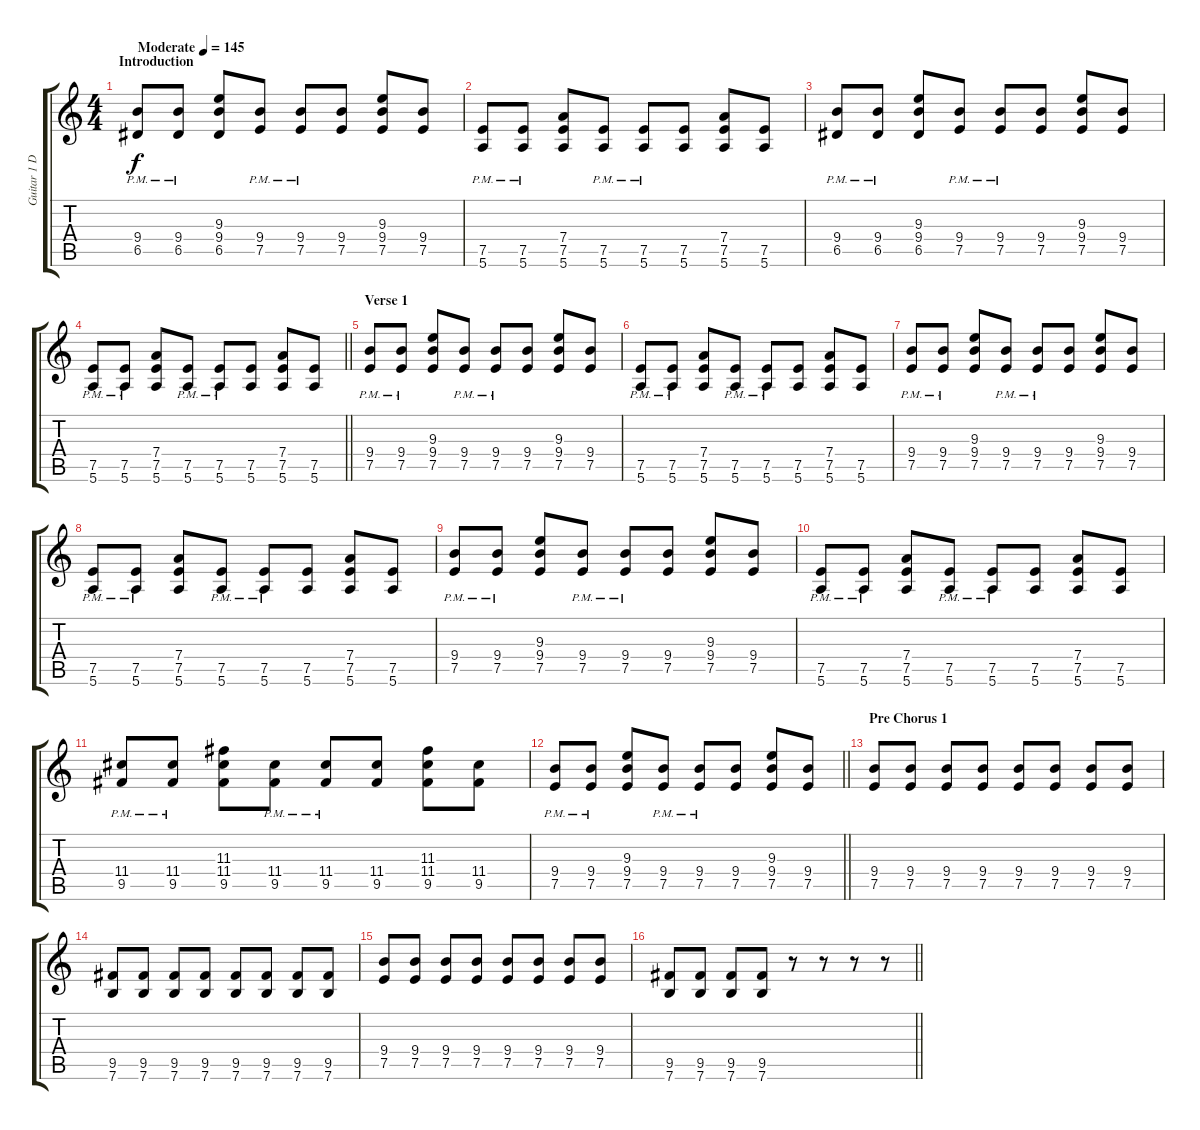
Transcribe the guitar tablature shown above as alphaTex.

\track ("Guitar 1 Distortion" "Guitar 1 D") {instrument distortionguitar}
\staff {score tabs}
\tuning (E4 B3 G3 D3 A2 E2) {hide}
\ts (4 4)
\section ("" "Introduction")
\tempo (145 "Moderate")
\clef g2
\ks c
(9.4{pm} 6.5).8{dy f instrument distortionguitar} (9.4{pm} 6.5).8 (9.3 9.4 6.5).8 (9.4{pm} 7.5).8 (9.4{pm} 7.5).8 (9.4 7.5).8 (9.3 9.4 7.5).8 (9.4 7.5).8 |
(7.5{pm} 5.6).8 (7.5{pm} 5.6).8 (7.4 7.5 5.6).8 (7.5{pm} 5.6).8 (7.5{pm} 5.6).8 (7.5 5.6).8 (7.4 7.5 5.6).8 (7.5 5.6).8 |
(9.4{pm} 6.5).8 (9.4{pm} 6.5).8 (9.3 9.4 6.5).8 (9.4{pm} 7.5).8 (9.4{pm} 7.5).8 (9.4 7.5).8 (9.3 9.4 7.5).8 (9.4 7.5).8 |
\barLineRight lightlight
(7.5{pm} 5.6).8 (7.5{pm} 5.6).8 (7.4 7.5 5.6).8 (7.5{pm} 5.6).8 (7.5{pm} 5.6).8 (7.5 5.6).8 (7.4 7.5 5.6).8 (7.5 5.6).8 |
\section ("" "Verse 1")
(9.4{pm} 7.5).8 (9.4{pm} 7.5).8 (9.3 9.4 7.5).8 (9.4{pm} 7.5).8 (9.4{pm} 7.5).8 (9.4 7.5).8 (9.3 9.4 7.5).8 (9.4 7.5).8 |
(7.5{pm} 5.6).8 (7.5{pm} 5.6).8 (7.4 7.5 5.6).8 (7.5{pm} 5.6).8 (7.5{pm} 5.6).8 (7.5 5.6).8 (7.4 7.5 5.6).8 (7.5 5.6).8 |
(9.4{pm} 7.5).8 (9.4{pm} 7.5).8 (9.3 9.4 7.5).8 (9.4{pm} 7.5).8 (9.4{pm} 7.5).8 (9.4 7.5).8 (9.3 9.4 7.5).8 (9.4 7.5).8 |
(7.5{pm} 5.6).8 (7.5{pm} 5.6).8 (7.4 7.5 5.6).8 (7.5{pm} 5.6).8 (7.5{pm} 5.6).8 (7.5 5.6).8 (7.4 7.5 5.6).8 (7.5 5.6).8 |
(9.4{pm} 7.5).8 (9.4{pm} 7.5).8 (9.3 9.4 7.5).8 (9.4{pm} 7.5).8 (9.4{pm} 7.5).8 (9.4 7.5).8 (9.3 9.4 7.5).8 (9.4 7.5).8 |
(7.5{pm} 5.6).8 (7.5{pm} 5.6).8 (7.4 7.5 5.6).8 (7.5{pm} 5.6).8 (7.5{pm} 5.6).8 (7.5 5.6).8 (7.4 7.5 5.6).8 (7.5 5.6).8 |
(11.4{pm} 9.5).8 (11.4{pm} 9.5).8 (11.3 11.4 9.5).8 (11.4{pm} 9.5).8 (11.4{pm} 9.5).8 (11.4 9.5).8 (11.3 11.4 9.5).8 (11.4 9.5).8 |
\barLineRight lightlight
(9.4{pm} 7.5).8 (9.4{pm} 7.5).8 (9.3 9.4 7.5).8 (9.4{pm} 7.5).8 (9.4{pm} 7.5).8 (9.4 7.5).8 (9.3 9.4 7.5).8 (9.4 7.5).8 |
\section ("" "Pre Chorus 1")
(9.4 7.5).8 (9.4 7.5).8 (9.4 7.5).8 (9.4 7.5).8 (9.4 7.5).8 (9.4 7.5).8 (9.4 7.5).8 (9.4 7.5).8 |
(9.5 7.6).8 (9.5 7.6).8 (9.5 7.6).8 (9.5 7.6).8 (9.5 7.6).8 (9.5 7.6).8 (9.5 7.6).8 (9.5 7.6).8 |
(9.4 7.5).8 (9.4 7.5).8 (9.4 7.5).8 (9.4 7.5).8 (9.4 7.5).8 (9.4 7.5).8 (9.4 7.5).8 (9.4 7.5).8 |
\barLineRight lightlight
(9.5 7.6).8 (9.5 7.6).8 (9.5 7.6).8 (9.5 7.6).8 r.8 r.8 r.8 r.8
